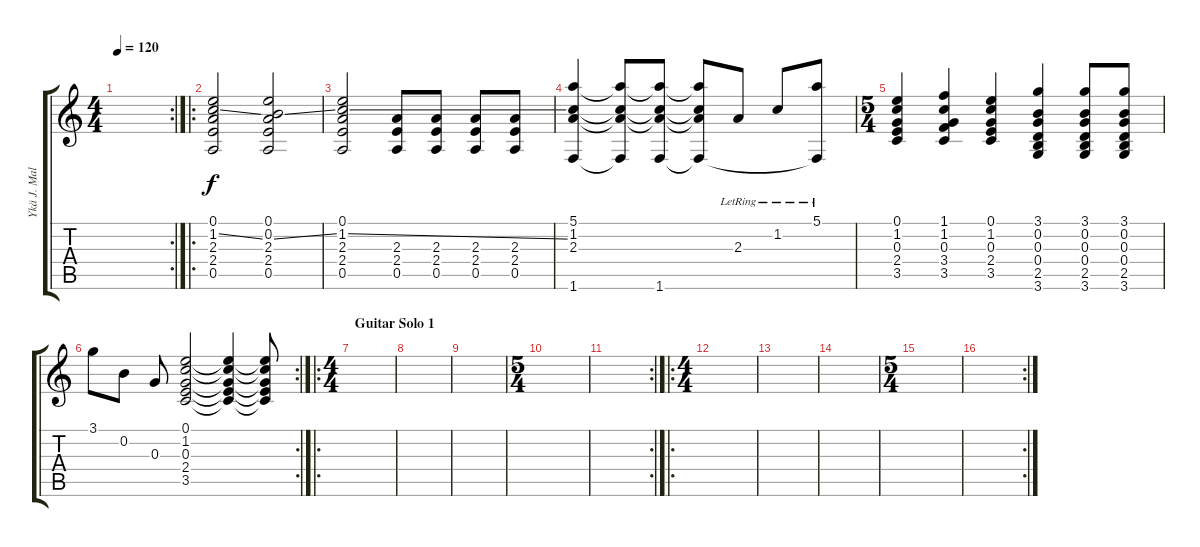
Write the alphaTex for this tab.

\track ("Ykä J. Malmivaara" "Ykä J. Mal") {instrument overdrivenguitar}
\staff {score tabs}
\tuning (E4 B3 G3 D3 A2 E2) {hide}
\rc 2
\ts (4 4)
\tempo 120
\clef g2
\ks c
|
\ro
(0.1 1.2{ss} 2.3 2.4 0.5).2 (0.1 0.2{ss} 2.3 2.4 0.5).2 |
(0.1 1.2{ss} 2.3 2.4 0.5).2 (2.3 2.4 0.5).8 (2.3 2.4 0.5).8 (2.3 2.4 0.5).8 (2.3 2.4 0.5).8 |
(5.1 1.2 2.3 1.6).4 (5.1{t} 1.2{t} 2.3{t} 1.6{t}).8 (5.1{t} 1.2{t} 2.3{t} 1.6).8 (5.1{t} 1.2{t} 2.3{t} 1.6{t}).8 2.3{lr}.8 1.2{lr}.8 (5.1{lr} 1.6{t}).8 |
\ts (5 4)
(0.1 1.2 0.3 2.4 3.5).4 (1.1 1.2 0.3 3.4 3.5).4 (0.1 1.2 0.3 2.4 3.5).4 (3.1 0.2 0.3 0.4 2.5 3.6).4 (3.1 0.2 0.3 0.4 2.5 3.6).8 (3.1 0.2 0.3 0.4 2.5 3.6).8 |
\rc 2
3.1.8 0.2.8 0.3.8 (0.1 1.2 0.3 2.4 3.5).2 (0.1{t} 1.2{t} 0.3{t} 2.4{t} 3.5{t}).4 (0.1{t} 1.2{t} 0.3{t} 2.4{t} 3.5{t}).8 |
\ro
\ts (4 4)
\section ("" "Guitar Solo 1")
|
|
|
\ts (5 4)
|
\rc 2
|
\ro
\ts (4 4)
|
|
|
\ts (5 4)
|
\rc 2
